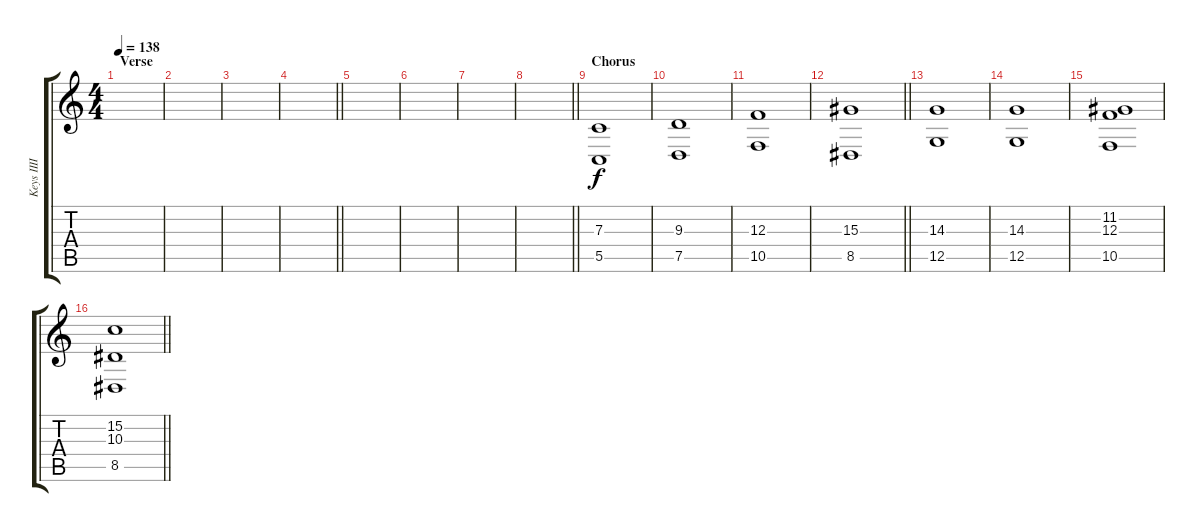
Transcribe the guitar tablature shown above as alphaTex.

\track ("Keys IIII" "Keys IIII") {instrument pad2warm}
\staff {score tabs}
\tuning (D4 A3 F3 C3 G2 C2) {hide}
\ts (4 4)
\section ("" "Verse")
\tempo 138
\clef g2
\ks c
|
|
|
\barLineRight lightlight
|
\section ("" "")
|
|
|
\barLineRight lightlight
|
\section ("" "Chorus")
(7.3 5.5).1 |
(9.3 7.5).1 |
(12.3 10.5).1 |
\barLineRight lightlight
(15.3 8.5).1 |
\section ("" "")
(14.3 12.5).1 |
(14.3 12.5).1 |
(11.2 12.3 10.5).1 |
\barLineRight lightlight
(15.2 10.3 8.5).1
